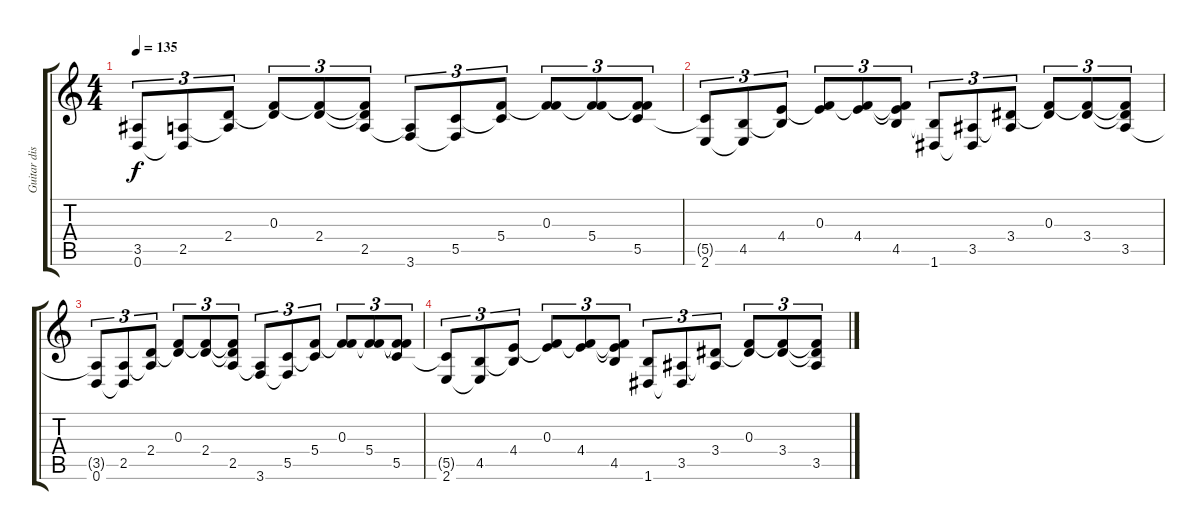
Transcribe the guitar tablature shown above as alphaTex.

\track ("Guitar distortion 1" "Guitar dis") {instrument distortionguitar}
\staff {score tabs}
\tuning (D4 A3 F3 C3 G2 D2) {hide}
\ts (4 4)
\tempo 135
\clef g2
\ks c
(3.5{t} 0.6).8{tu (3 2) dy f volume 5} (2.5 0.6{t}).8{tu (3 2)} (2.4 2.5{t}).8{tu (3 2)} (0.3 2.4{t}).8{tu (3 2)} (0.3{t} 2.4).8{tu (3 2)} (0.3{t} 2.4{t} 2.5).8{tu (3 2)} (2.5{t} 3.6).8{tu (3 2)} (5.5 3.6{t}).8{tu (3 2)} (5.4 5.5{t}).8{tu (3 2)} (0.3 5.4{t}).8{tu (3 2)} (0.3{t} 5.4).8{tu (3 2)} (0.3{t} 5.4{t} 5.5).8{tu (3 2)} |
(5.5{t} 2.6).8{tu (3 2) volume 4} (4.5 2.6{t}).8{tu (3 2)} (4.4 4.5{t}).8{tu (3 2)} (0.3 4.4{t}).8{tu (3 2)} (0.3{t} 4.4).8{tu (3 2)} (0.3{t} 4.4{t} 4.5).8{tu (3 2)} (4.5{t} 1.6).8{tu (3 2)} (3.5 1.6{t}).8{tu (3 2)} (3.4 3.5{t}).8{tu (3 2)} (0.3 3.4{t}).8{tu (3 2)} (0.3{t} 3.4).8{tu (3 2)} (0.3{t} 3.4{t} 3.5).8{tu (3 2)} |
(3.5{t} 0.6).8{tu (3 2) volume 3} (2.5 0.6{t}).8{tu (3 2)} (2.4 2.5{t}).8{tu (3 2)} (0.3 2.4{t}).8{tu (3 2)} (0.3{t} 2.4).8{tu (3 2)} (0.3{t} 2.4{t} 2.5).8{tu (3 2)} (2.5{t} 3.6).8{tu (3 2)} (5.5 3.6{t}).8{tu (3 2)} (5.4 5.5{t}).8{tu (3 2)} (0.3 5.4{t}).8{tu (3 2)} (0.3{t} 5.4).8{tu (3 2)} (0.3{t} 5.4{t} 5.5).8{tu (3 2)} |
(5.5{t} 2.6).8{tu (3 2) volume 2} (4.5 2.6{t}).8{tu (3 2)} (4.4 4.5{t}).8{tu (3 2)} (0.3 4.4{t}).8{tu (3 2)} (0.3{t} 4.4).8{tu (3 2)} (0.3{t} 4.4{t} 4.5).8{tu (3 2)} (4.5{t} 1.6).8{tu (3 2)} (3.5 1.6{t}).8{tu (3 2)} (3.4 3.5{t}).8{tu (3 2)} (0.3 3.4{t}).8{tu (3 2)} (0.3{t} 3.4).8{tu (3 2)} (0.3{t} 3.4{t} 3.5).8{tu (3 2)}
